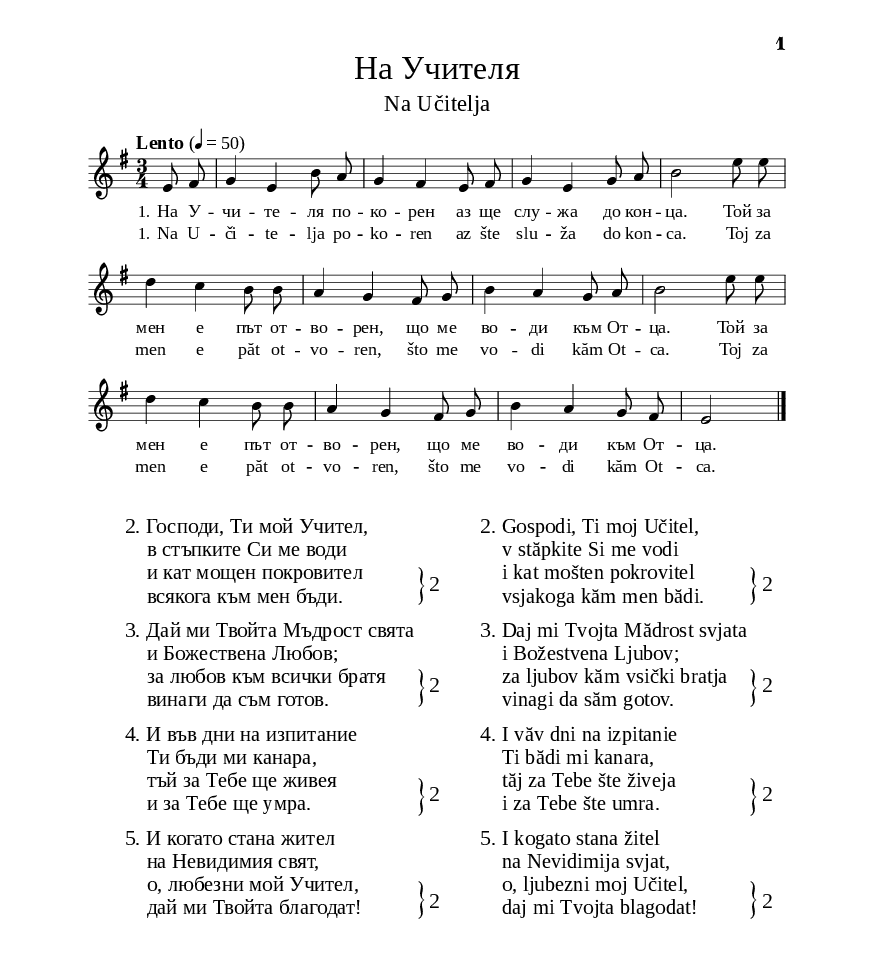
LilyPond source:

\version "2.24.4"

% include paper part and global functions
\include "include/globals.ily"

"rightBraces037" = \markup {
  \column {
    % repeat braces
    \translate #'(0 . -7.3 )
    \right-brace #18

    \translate #'(0 . -11.5 )
    \right-brace #18

    \translate #'(0 . -12.4 )
    \right-brace #18

    \translate #'(0 . -11.6 )
    \right-brace #18

  }
  \column {
    % repeat numbers
    \translate #'(0 . -8 )
    2

    \translate #'(0 . -13.9 )
    2

    \translate #'(0 . -15 )
    2

    \translate #'(0 . -14.8 )
    2
  }
}

\bookpart {
  \label #'ref037
  \tocItem \markup "На Учителя – Na Učitelja"
  \include "include/bookpart-paper.ily"
  \score {
    \include "include/score-layout.ily"

    \new Voice \absolute {
      \clef treble
      \key e \minor
      \time 3/4
      \tempoFunc "Lento" 4 "50"
      \autoBeamOff
      \partial 4
      \autoBeamOff
      e'8 fis'8 | g'4 e'4 b'8 a'8 | g'4 fis'4 e'8 fis'8 | g'4 e'4 g'8 a'8 |  b'2 e''8  e''8 \break
      d''4 c''4 b'8 b'8 | a'4 g'4 fis'8 g'8 | b'4 a'4 g'8 a'8 | b'2 e''8 e''8 \break
      | d''4 c''4 b'8 b'8 | a'4 g'4 fis'8 g'8 | b'4 a'4 g'8 fis'8 | e'2 \bar "|."\break
    }

    \addlyrics {
      \set stanza = "1." На У --  чи -- те -- ля по -- ко -- рен аз ще слу -- жа
      до кон -- ца. Той за мен е път от -- во --
      рен, що ме во -- ди към От -- ца. Той за мен
      е път от -- во -- рен, що ме во -- ди към От -- ца.
    }


    \addlyrics {
      \set stanza = "1." Na U --  či -- te -- lja po -- ko -- ren az šte slu -- ža
      do kon -- ca. Toj za men e păt ot -- vo --
      ren, što me vo -- di kăm Ot -- ca. Toj za men
      e păt ot -- vo -- ren, što me vo -- di kăm Ot -- ca.
    }

    \header {
      title = \titleFunc "На Учителя" "Na Učitelja"
    }

    \midi{}

  } % score

  \markup \empty-two

  \markup \abs-fontsize #10 {
    \hspace #5
    \override #`(baseline-skip . ,bgCoupletBaselineSkip)
    \column {

      \line { 2.  Господи, Ти мой Учител, }
      \line {   "   " в стъпките Си ме води }
      \line {   "   " и кат мощен покровител }
      \line {   "   " всякога към мен бъди. }
      \vspace #0.5
      \line { 3. Дай ми Твойта Мъдрост свята }
      \line {   "   " и Божествена Любов; }
      \line {   "   " за любов към всички братя }
      \line {   "   " винаги да съм готов. }
      \vspace #0.5
      \line { 4. И във дни на изпитание }
      \line {   "   " Ти бъди ми канара, }
      \line {   "   " тъй за Тебе ще живея }
      \line {   "   " и за Тебе ще умра. }
      \vspace #0.5
      \line { 5. И когато стана жител }
      \line {   "   " на Невидимия свят, }
      \line {   "   " о, любезни мой Учител,  }
      \line {   "   " дай ми Твойта благодат! }
    }
    \"rightBraces037"

    \hspace #5
    \override #`(baseline-skip . ,bgCoupletBaselineSkip)
    \column {

      \line { 2.  Gospodi, Ti moj Učitel, }
      \line {   "   " v stăpkite Si me vodi }
      \line {   "   " i kat mošten pokrovitel }
      \line {   "   " vsjakoga kăm men bădi. }
      \vspace #0.5
      \line { 3. Daj mi Tvojta Mădrost svjata }
      \line {   "   " i Božestvena Ljubov; }
      \line {   "   " za ljubov kăm vsički bratja }
      \line {   "   " vinagi da săm gotov. }
      \vspace #0.5
      \line { 4. I văv dni na izpitanie }
      \line {   "   " Ti bădi mi kanara, }
      \line {   "   " tăj za Tebe šte živeja }
      \line {   "   " i za Tebe šte umra. }
      \vspace #0.5
      \line { 5. I kogato stana žitel }
      \line {   "   " na Nevidimija svjat, }
      \line {   "   " o, ljubezni moj Učitel,  }
      \line {   "   " daj mi Tvojta blagodat! }
    }  \"rightBraces037"  %column
  } % markup

  \pageBreak

  % include foreign translation(s) of the song
  \version "2.24.4"

\markup \fill-line { \fontsize #deTitleFontSize "An den Meister" }
\markup \null
\markup \null
\markup \abs-fontsize #10 {
    \fill-line {
  \override #`(baseline-skip . ,deCoupletBaselineSkip)

  \column {

    \line { 1. Dem Meister werde ich ergeben }

    \line { "   "bis zum Ende dienen.}

    \line { "   "Er ist für mich ein offener Weg, }

    \line { "   "der mich zum Vater führt.}
    
     \line { "   "Er ist für mich ein offener Weg, }

    \line { "   "der mich zum Vater führt.}
     \vspace #0.5

    \line { 2. Herr, Du mein Meister, }

    \line { "   "führe mich bei meinen Schritten, }

    \line { "   "und wie ein mächtiger Beschützer }

    \line { "   " sei immer bei mir.}
     \vspace #0.5

    \line { 3. Gib mir Deine heilige Weisheit}

    \line { "   "und göttliche Liebe,}

    \line { "   "auf dass ich für die Liebe zu all meinen Brüdern}

    \line { "   "immerdar bereit bin.}
     \vspace #0.5

    \line { 4. Und in Tagen der Prüfung, }

    \line { "   "sei Du mir ein Fels,}

    \line { "   "so werde ich für Dich leben}

    \line { "   "und für Dich sterben.}
     \vspace #0.5

    \line { 5. Und wenn ich ein Bewohner }

    \line { "   "der unsichtbaren Welt werde, }

    \line { "   "oh, mein geliebter Meister,}

    \line { "   "gib mir Deinen Segen!}

  }
    }
}


} % bookpart
